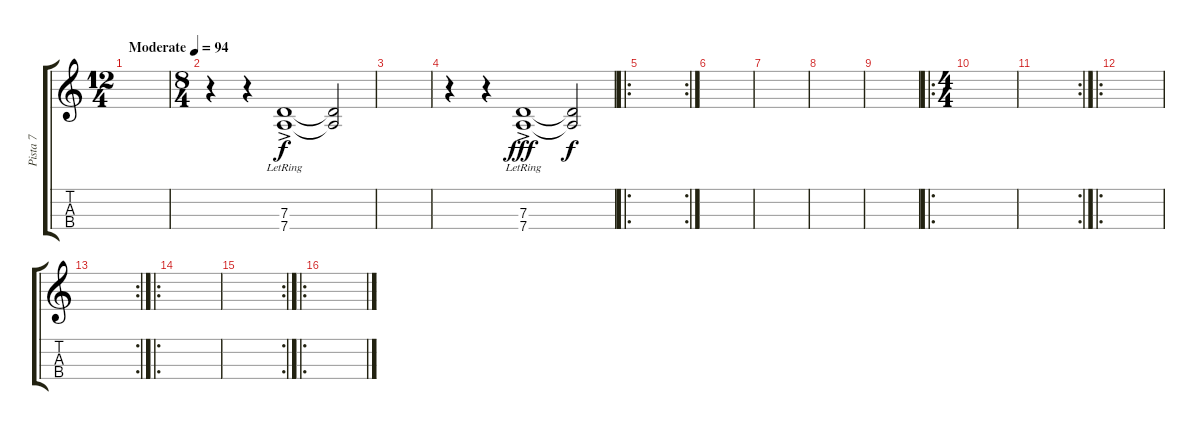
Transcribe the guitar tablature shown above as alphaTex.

\track ("Pista 7" "Pista 7") {instrument tubularbells}
\staff {score tabs}
\tuning (E4 B3 G3 D3) {hide}
\ts (12 4)
\tempo (94 "Moderate")
\clef g2
\ks c
|
\ts (8 4)
r.4 r.4 (7.3{ac lr} 7.4{ac lr}).1 (7.3{t} 7.4{t}).2{dy f} |
|
r.4 r.4 (7.3{ac lr} 7.4{ac lr}).1{dy fff} (7.3{t} 7.4{t}).2{dy f} |
\ro
\rc 2
|
|
|
|
|
\ro
\ts (4 4)
|
\rc 2
|
\ro
|
\rc 2
|
\ro
|
\rc 2
|
\ro
